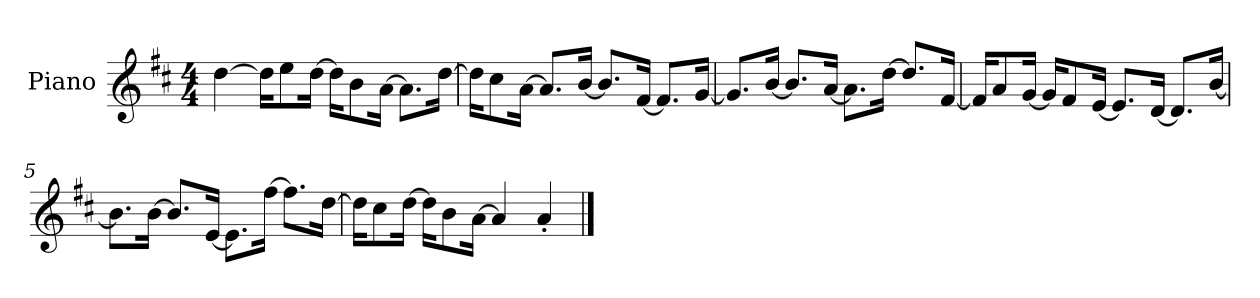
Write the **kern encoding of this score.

**kern
*part1
*staff1
*I"Piano
*I'P-no
*clefG2
*k[f#c#]
*M4/4
*MM90
=1
[4dd\
16dd\KL]
8ee\
[16dd\Jk
16dd\KL]
8b\
[16a\Jk
8.a\L]
[16dd\Jk
=2
16dd\KL]
8cc#\
[16a\Jk
8.a/L]
[16b/Jk
8.b/L]
[16f#/Jk
8.f#/L]
[16g/Jk
=3
8.g/L]
[16b/Jk
8.b/L]
[16a/Jk
8.a\L]
[16dd\Jk
8.dd/L]
[16f#/Jk
!!LO:LB:g=z
=4
16f#/KL]
8a/
[16g/Jk
16g/KL]
8f#/
[16e/Jk
8.e/L]
[16d/Jk
8.d/L]
[16b/Jk
=5
8.b\L]
[16b\Jk
8.b/L]
[16e/Jk
8.e\L]
[16ff#\Jk
8.ff#\L]
[16dd\Jk
=6
16dd\KL]
8cc#\
[16dd\Jk
16dd\KL]
8b\
[16a\Jk
4a/]
4a'/
==
*-
